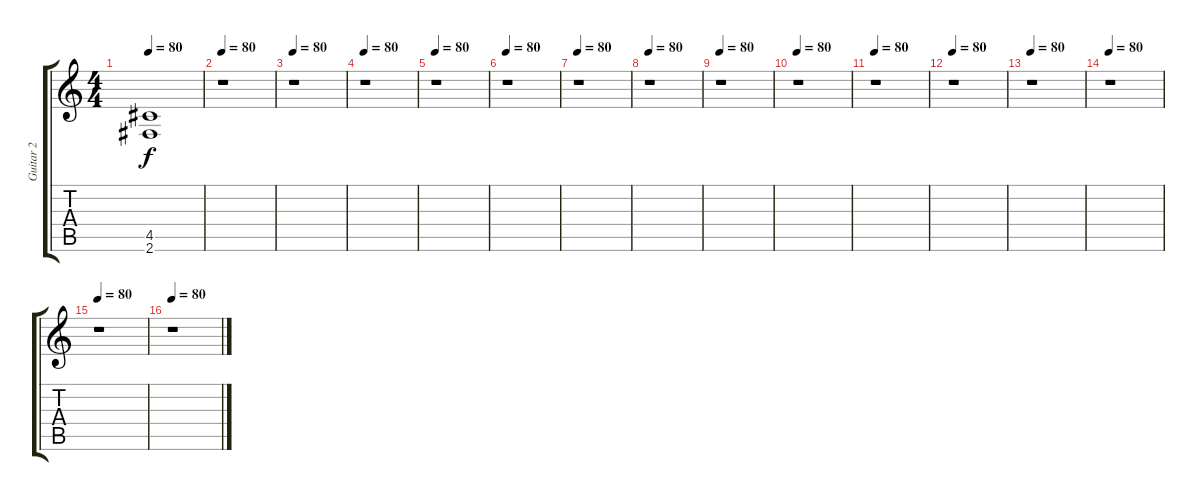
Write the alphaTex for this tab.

\track ("Guitar 2" "Guitar 2") {instrument distortionguitar}
\staff {score tabs}
\tuning (E4 B3 G3 D3 A2 E2) {hide}
\ts (4 4)
\tempo 80
\clef g2
\ks c
(4.5{t} 2.6{t}).1{dy f volume 0} |
\tempo 80
r.1 |
\tempo 80
r.1 |
\tempo 80
r.1 |
\tempo 80
r.1 |
\tempo 80
r.1 |
\tempo 80
r.1 |
\tempo 80
r.1 |
\tempo 80
r.1 |
\tempo 80
r.1 |
\tempo 80
r.1 |
\tempo 80
r.1 |
\tempo 80
r.1 |
\tempo 80
r.1 |
\tempo 80
r.1 |
\tempo 80
r.1
